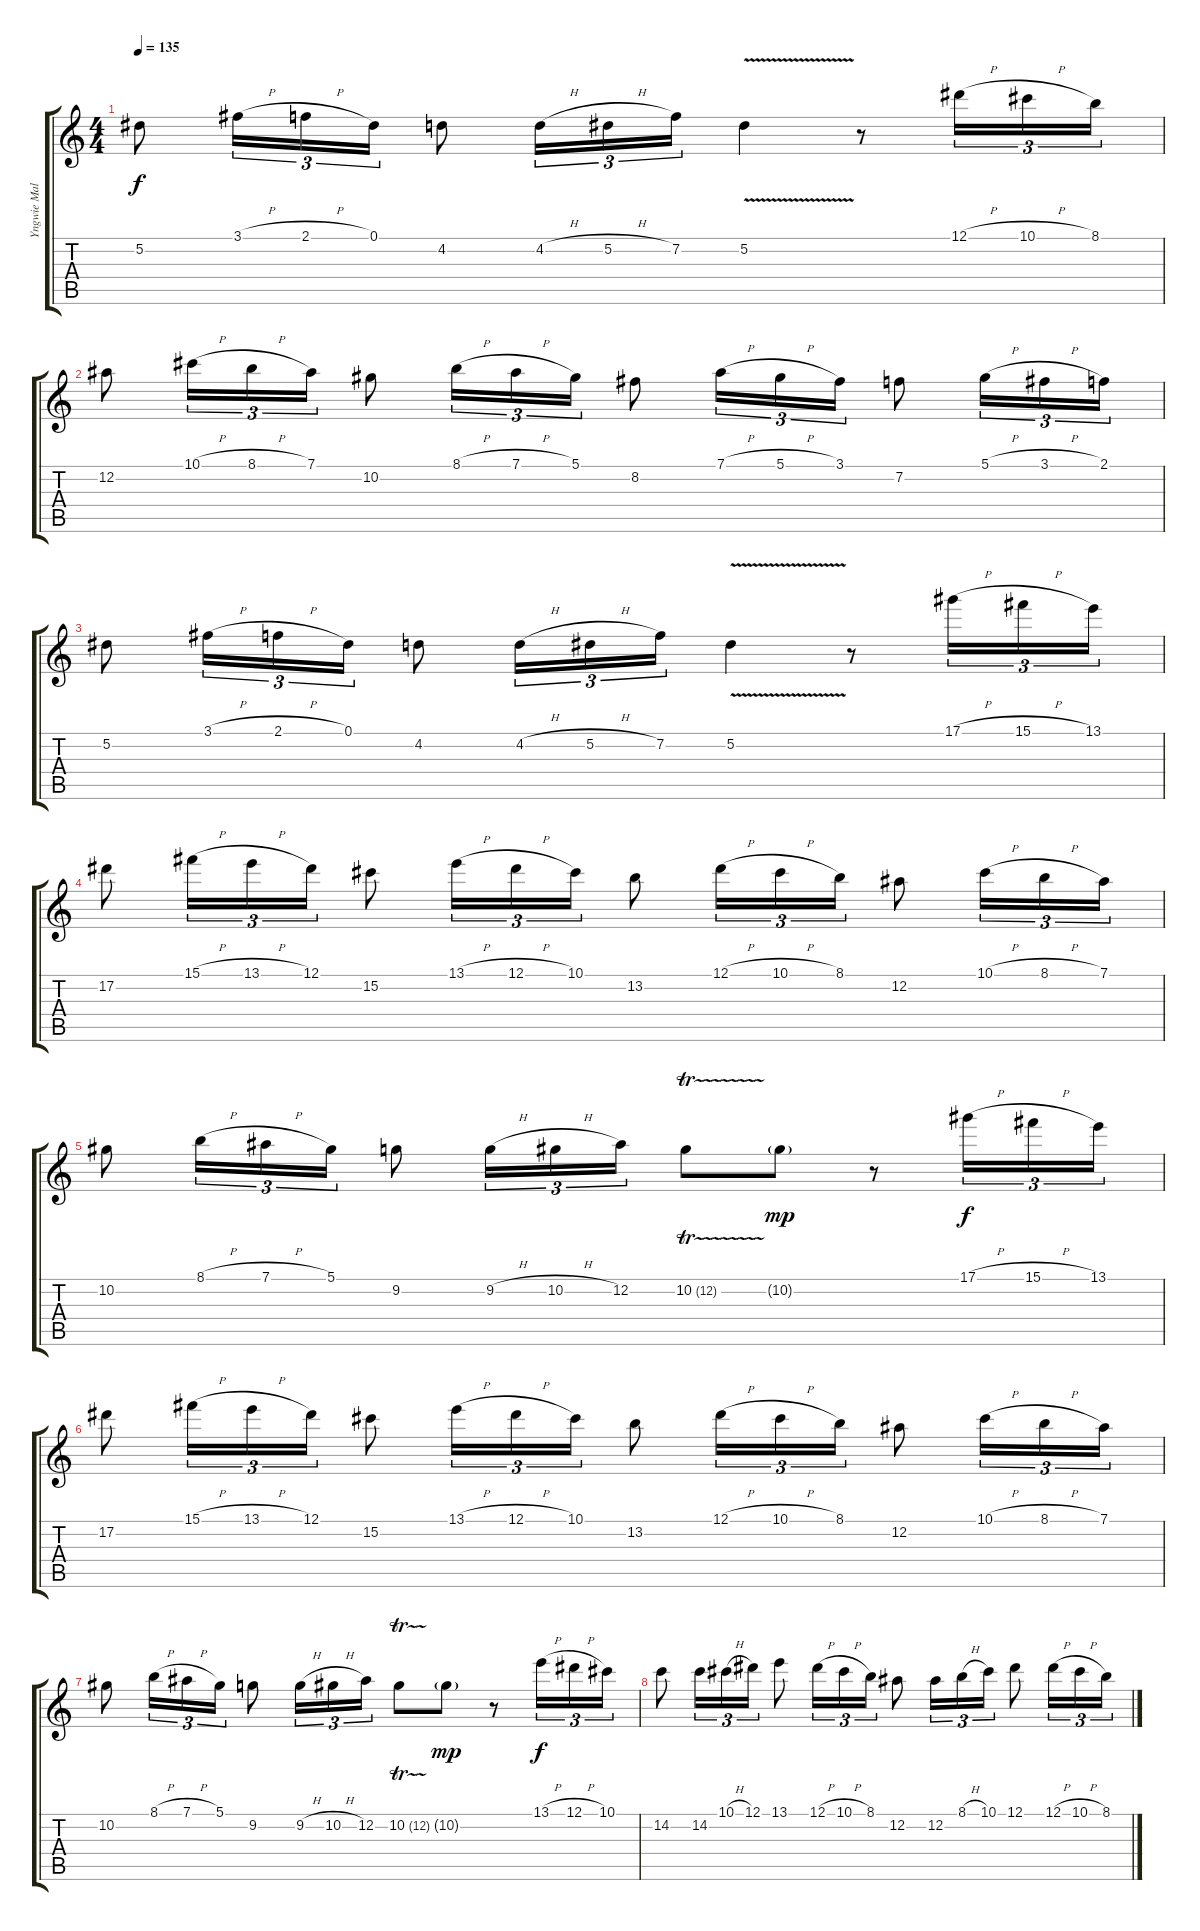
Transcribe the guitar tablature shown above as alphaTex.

\track ("Yngwie Malmsteen" "Yngwie Mal") {instrument overdrivenguitar}
\staff {score tabs}
\tuning (Eb4 Bb3 Gb3 Db3 Ab2 Eb2) {hide}
\ts (4 4)
\tempo 135
\clef g2
\ks c
5.2.8{dy f} 3.1{h}.16{tu (3 2)} 2.1{h}.16{tu (3 2)} 0.1.16{tu (3 2)} 4.2.8 4.2{h}.16{tu (3 2)} 5.2{h}.16{tu (3 2)} 7.2.16{tu (3 2)} 5.2{v}.4 r.8 12.1{h}.16{tu (3 2)} 10.1{h}.16{tu (3 2)} 8.1.16{tu (3 2)} |
12.2.8 10.1{h}.16{tu (3 2)} 8.1{h}.16{tu (3 2)} 7.1.16{tu (3 2)} 10.2.8 8.1{h}.16{tu (3 2)} 7.1{h}.16{tu (3 2)} 5.1.16{tu (3 2)} 8.2.8 7.1{h}.16{tu (3 2)} 5.1{h}.16{tu (3 2)} 3.1.16{tu (3 2)} 7.2.8 5.1{h}.16{tu (3 2)} 3.1{h}.16{tu (3 2)} 2.1.16{tu (3 2)} |
5.2.8 3.1{h}.16{tu (3 2)} 2.1{h}.16{tu (3 2)} 0.1.16{tu (3 2)} 4.2.8 4.2{h}.16{tu (3 2)} 5.2{h}.16{tu (3 2)} 7.2.16{tu (3 2)} 5.2{v}.4 r.8 17.1{h}.16{tu (3 2)} 15.1{h}.16{tu (3 2)} 13.1.16{tu (3 2)} |
17.2.8 15.1{h}.16{tu (3 2)} 13.1{h}.16{tu (3 2)} 12.1.16{tu (3 2)} 15.2.8 13.1{h}.16{tu (3 2)} 12.1{h}.16{tu (3 2)} 10.1.16{tu (3 2)} 13.2.8 12.1{h}.16{tu (3 2)} 10.1{h}.16{tu (3 2)} 8.1.16{tu (3 2)} 12.2.8 10.1{h}.16{tu (3 2)} 8.1{h}.16{tu (3 2)} 7.1.16{tu (3 2)} |
10.2.8 8.1{h}.16{tu (3 2)} 7.1{h}.16{tu (3 2)} 5.1.16{tu (3 2)} 9.2.8 9.2{h}.16{tu (3 2)} 10.2{h}.16{tu (3 2)} 12.2.16{tu (3 2)} 10.2{tr (12 32)}.8 10.2{g}.8{dy mp} r.8 17.1{h}.16{tu (3 2) dy f} 15.1{h}.16{tu (3 2)} 13.1.16{tu (3 2)} |
17.2.8 15.1{h}.16{tu (3 2)} 13.1{h}.16{tu (3 2)} 12.1.16{tu (3 2)} 15.2.8 13.1{h}.16{tu (3 2)} 12.1{h}.16{tu (3 2)} 10.1.16{tu (3 2)} 13.2.8 12.1{h}.16{tu (3 2)} 10.1{h}.16{tu (3 2)} 8.1.16{tu (3 2)} 12.2.8 10.1{h}.16{tu (3 2)} 8.1{h}.16{tu (3 2)} 7.1.16{tu (3 2)} |
10.2.8 8.1{h}.16{tu (3 2)} 7.1{h}.16{tu (3 2)} 5.1.16{tu (3 2)} 9.2.8 9.2{h}.16{tu (3 2)} 10.2{h}.16{tu (3 2)} 12.2.16{tu (3 2)} 10.2{tr (12 32)}.8 10.2{g}.8{dy mp} r.8 13.1{h}.16{tu (3 2) dy f} 12.1{h}.16{tu (3 2)} 10.1.16{tu (3 2)} |
14.2.8 14.2.16{tu (3 2)} 10.1{h}.16{tu (3 2)} 12.1.16{tu (3 2)} 13.1.8 12.1{h}.16{tu (3 2)} 10.1{h}.16{tu (3 2)} 8.1.16{tu (3 2)} 12.2.8 12.2.16{tu (3 2)} 8.1{h}.16{tu (3 2)} 10.1.16{tu (3 2)} 12.1.8 12.1{h}.16{tu (3 2)} 10.1{h}.16{tu (3 2)} 8.1.16{tu (3 2)}
